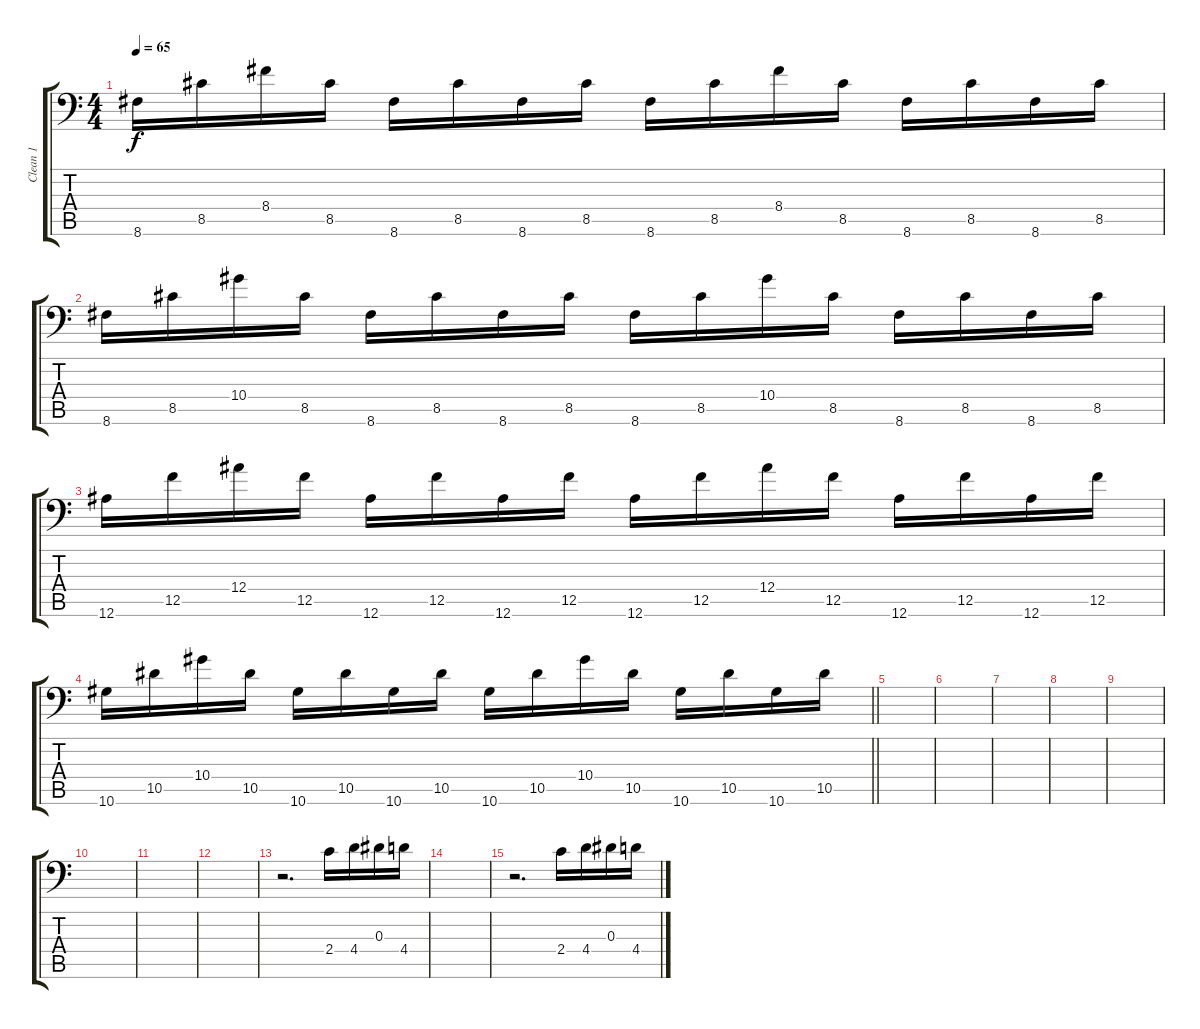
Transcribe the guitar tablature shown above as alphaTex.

\track ("Clean 1" "Clean 1") {instrument electricguitarclean}
\staff {score tabs}
\tuning (C4 G3 Eb3 Bb2 F2 Bb1) {hide}
\ts (4 4)
\tempo 65
\clef f4
\ks c
8.6.16{dy f} 8.5.16 8.4.16 8.5.16 8.6.16 8.5.16 8.6.16 8.5.16 8.6.16 8.5.16 8.4.16 8.5.16 8.6.16 8.5.16 8.6.16 8.5.16 |
8.6.16 8.5.16 10.4.16 8.5.16 8.6.16 8.5.16 8.6.16 8.5.16 8.6.16 8.5.16 10.4.16 8.5.16 8.6.16 8.5.16 8.6.16 8.5.16 |
12.6.16 12.5.16 12.4.16 12.5.16 12.6.16 12.5.16 12.6.16 12.5.16 12.6.16 12.5.16 12.4.16 12.5.16 12.6.16 12.5.16 12.6.16 12.5.16 |
\barLineRight lightlight
10.6.16 10.5.16 10.4.16 10.5.16 10.6.16 10.5.16 10.6.16 10.5.16 10.6.16 10.5.16 10.4.16 10.5.16 10.6.16 10.5.16 10.6.16 10.5.16 |
|
|
|
|
|
|
|
|
r.2{d} 2.4.16 4.4.16 0.3.16 4.4.16 |
|
r.2{d} 2.4.16 4.4.16 0.3.16 4.4.16
